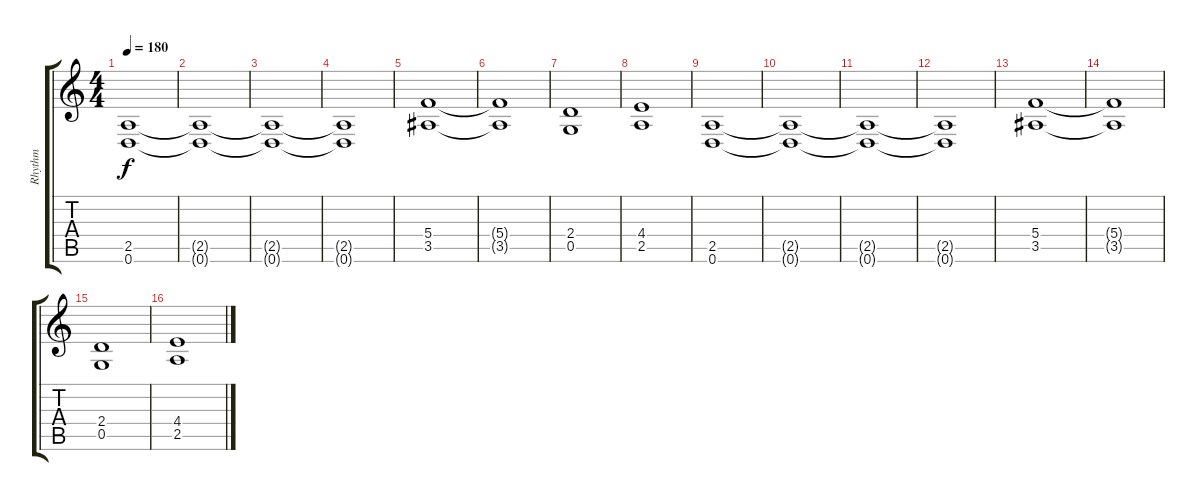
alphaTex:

\track ("Rhythm" "Rhythm") {instrument distortionguitar}
\staff {score tabs}
\tuning (D4 A3 F3 C3 G2 D2) {hide}
\ts (4 4)
\tempo 180
\clef g2
\ks c
(2.5 0.6).1{dy f} |
(2.5{t} 0.6{t}).1 |
(2.5{t} 0.6{t}).1 |
(2.5{t} 0.6{t}).1 |
(5.4 3.5).1 |
(5.4{t} 3.5{t}).1 |
(2.4 0.5).1 |
(4.4 2.5).1 |
(2.5 0.6).1 |
(2.5{t} 0.6{t}).1 |
(2.5{t} 0.6{t}).1 |
(2.5{t} 0.6{t}).1 |
(5.4 3.5).1 |
(5.4{t} 3.5{t}).1 |
(2.4 0.5).1 |
(4.4 2.5).1
